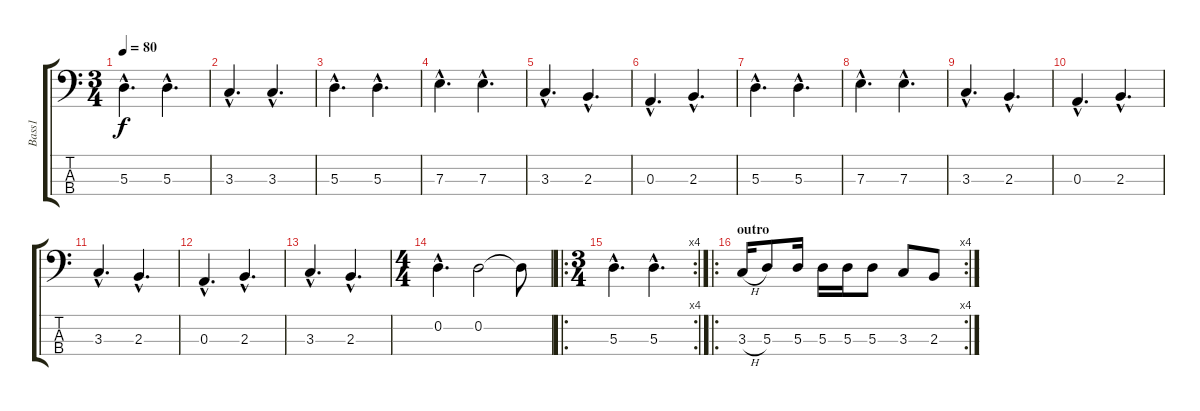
\track ("Bass1" "Bass1") {instrument electricbassfinger}
\staff {score tabs}
\tuning (G2 D2 A1 E1) {hide}
\ts (3 4)
\tempo 80
\clef f4
\ks c
5.3{hac}.4{d dy f} 5.3{hac}.4{d} |
3.3{hac}.4{d} 3.3{hac}.4{d} |
5.3{hac}.4{d} 5.3{hac}.4{d} |
7.3{hac}.4{d} 7.3{hac}.4{d} |
3.3{hac}.4{d} 2.3{hac}.4{d} |
0.3{hac}.4{d} 2.3{hac}.4{d} |
5.3{hac}.4{d} 5.3{hac}.4{d} |
7.3{hac}.4{d} 7.3{hac}.4{d} |
3.3{hac}.4{d} 2.3{hac}.4{d} |
0.3{hac}.4{d} 2.3{hac}.4{d} |
3.3{hac}.4{d} 2.3{hac}.4{d} |
0.3{hac}.4{d} 2.3{hac}.4{d} |
3.3{hac}.4{d} 2.3{hac}.4{d} |
\ts (4 4)
0.2{hac}.4{d} 0.2.2 0.2{t}.8 |
\ro
\rc 4
\ts (3 4)
5.3{hac}.4{d} 5.3{hac}.4{d} |
\ro
\rc 4
\section ("" "outro")
3.3{h}.16 5.3.8 5.3.16 5.3.16 5.3.16 5.3.8 3.3.8 2.3.8
